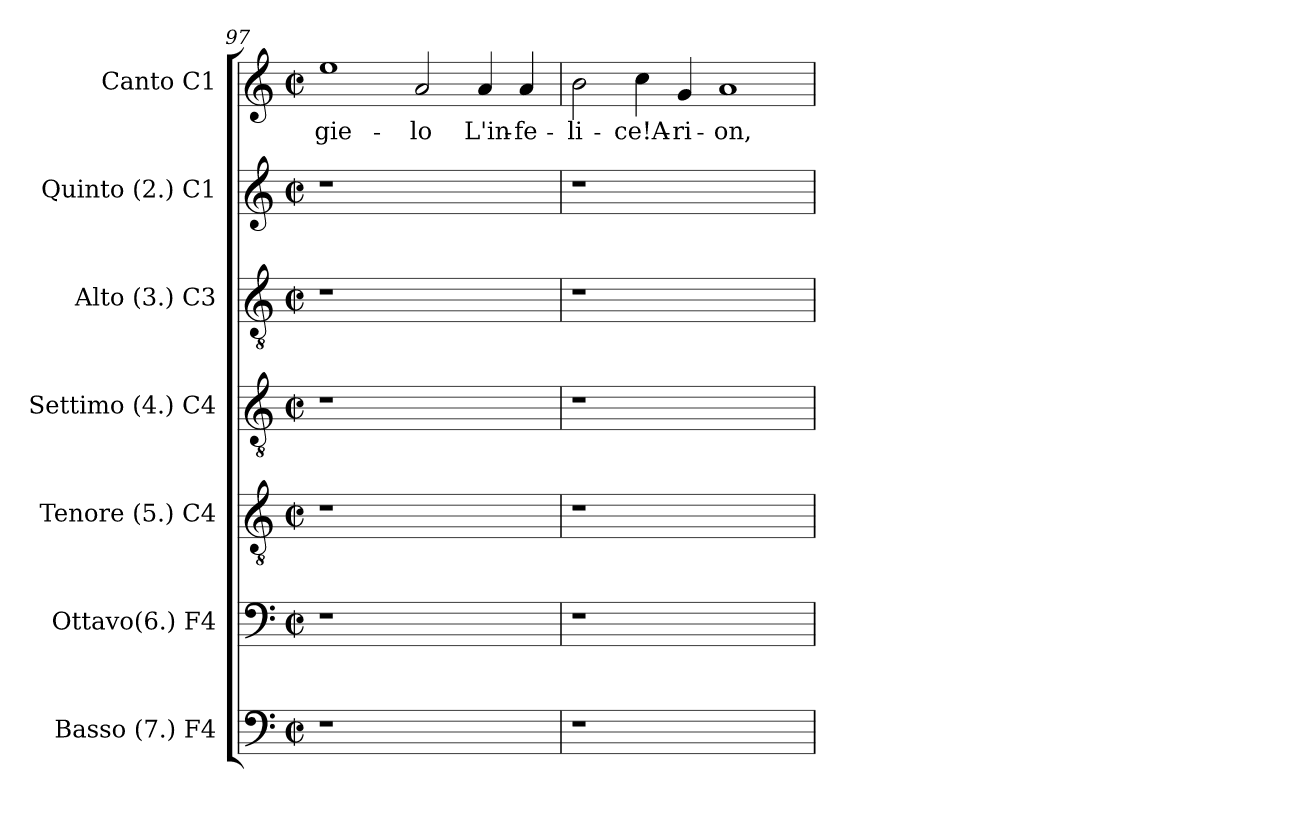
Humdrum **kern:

**kern	**kern	**kern	**kern	**kern	**kern	**kern	**text
*part7	*part6	*part5	*part4	*part3	*part2	*part1	*part1
*staff7	*staff6	*staff5	*staff4	*staff3	*staff2	*staff1	*staff1
*I"Basso (7.)  F4	*I"Ottavo(6.)  F4	*I"Tenore (5.)  C4	*I"Settimo (4.)  C4	*I"Alto (3.)  C3	*I"Quinto (2.)  C1	*I"Canto  C1	*
*	*	*I'T	*	*I'A	*	*I'C	*
*clefF4	*clefF4	*clefGv2	*clefGv2	*clefGv2	*clefG2	*clefG2	*
*k[]	*k[]	*k[]	*k[]	*k[]	*k[]	*k[]	*
*C:	*C:	*C:	*C:	*C:	*C:	*C:	*
*M2/2	*M2/2	*M2/2	*M2/2	*M2/2	*M2/2	*M2/2	*
*met(c|)	*met(c|)	*met(c|)	*met(c|)	*met(c|)	*met(c|)	*met(c|)	*
=97	=97	=97	=97	=97	=97	=97	=97
!	!	!	!	!	!	!	!LO:LY:b:cj
1r	1r	1r	1r	1r	1r	1ee	gie-
!	!	!	!	!	!	!	!LO:LY:b:cj
1ryy	1ryy	1ryy	1ryy	1ryy	1ryy	2a/	-lo
!	!	!	!	!	!	!	!LO:LY:b:cj
.	.	.	.	.	.	4a/	L'in-
!	!	!	!	!	!	!	!LO:LY:b:cj
.	.	.	.	.	.	4a/	-fe-
=98	=98	=98	=98	=98	=98	=98	=98
!	!	!	!	!	!	!	!LO:LY:b:cj
1r	1r	1r	1r	1r	1r	2b\	-li-
!	!	!	!	!	!	!	!LO:LY:b:cj
.	.	.	.	.	.	4cc\	-ce!A-
!	!	!	!	!	!	!	!LO:LY:b:cj
.	.	.	.	.	.	4g/	-ri-
!	!	!	!	!	!	!	!LO:LY:b:cj
1ryy	1ryy	1ryy	1ryy	1ryy	1ryy	1a	-on,
=	=	=	=	=	=	=	=
*-	*-	*-	*-	*-	*-	*-	*-
